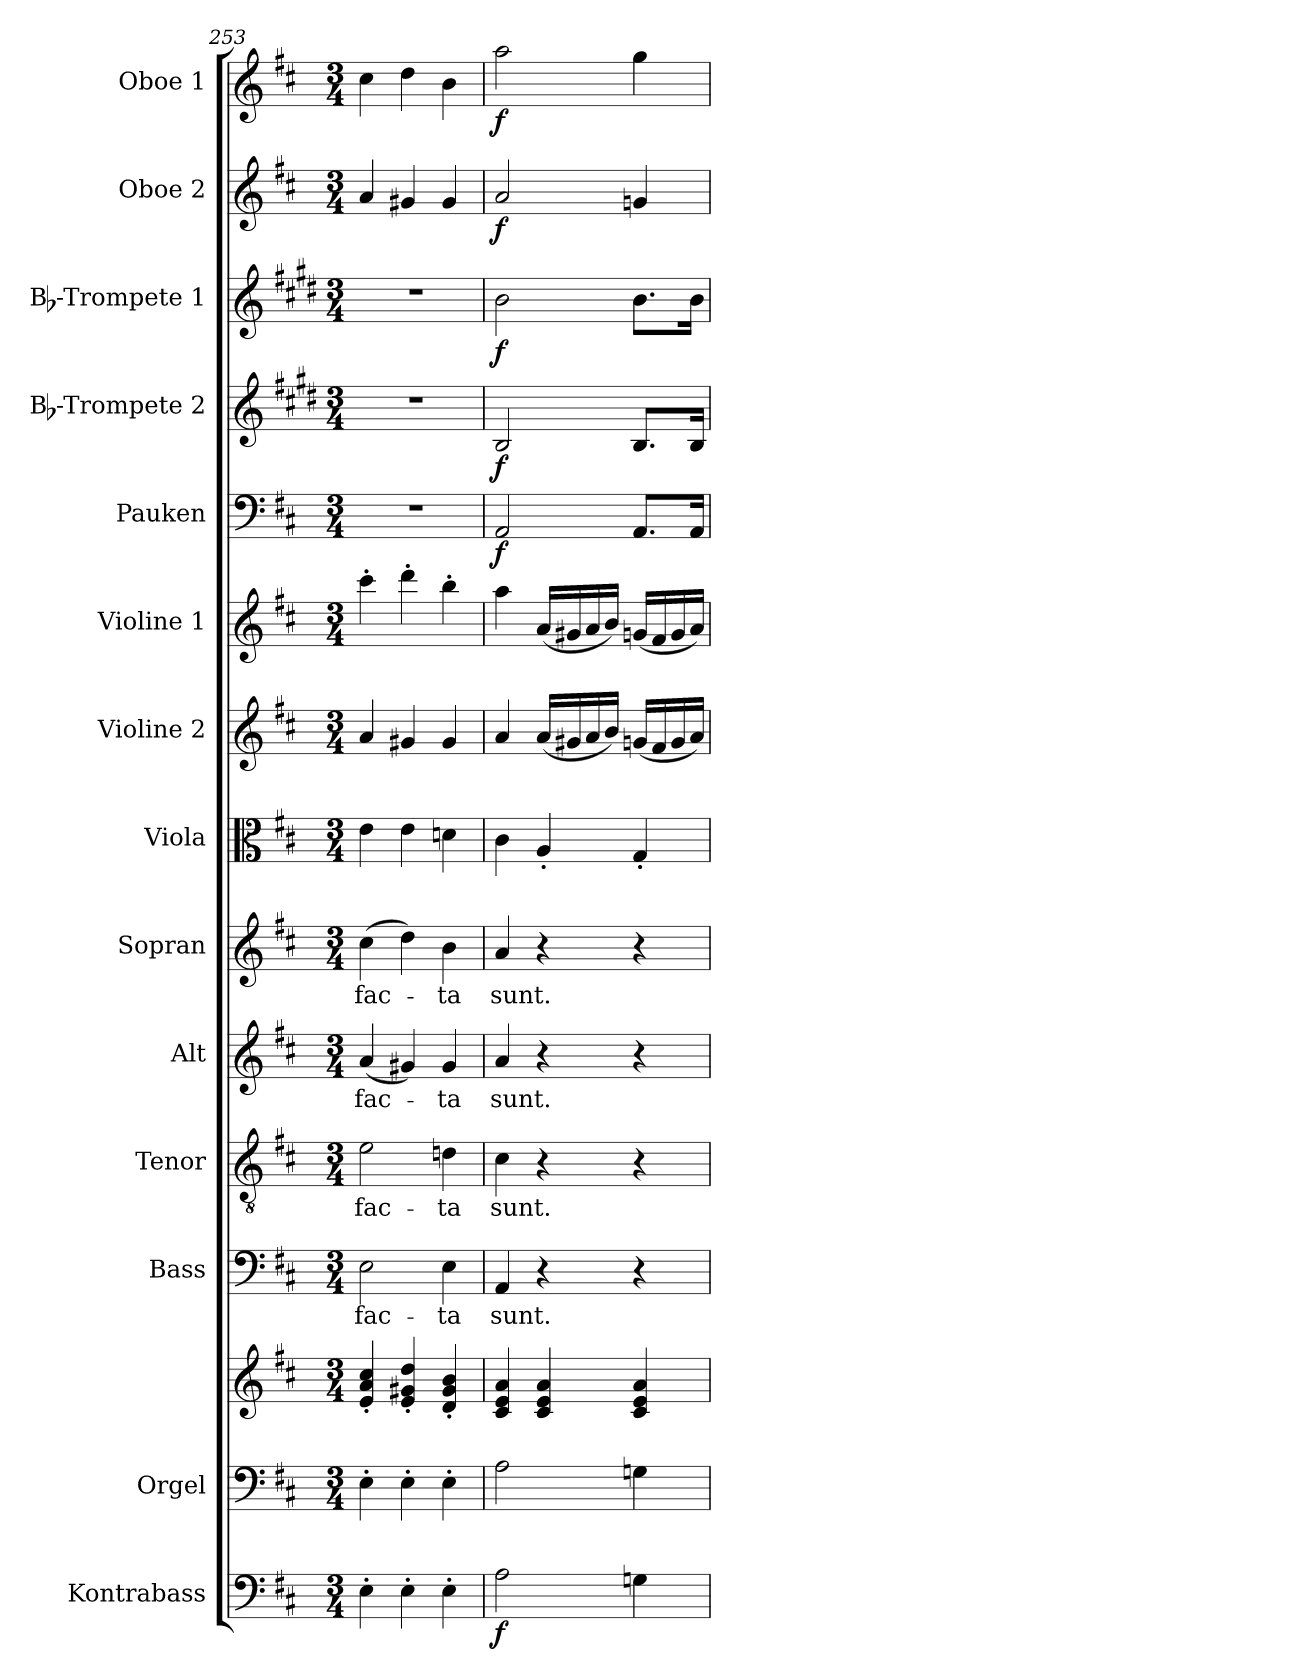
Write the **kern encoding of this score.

**kern	**dynam	**kern	**kern	**kern	**text	**kern	**text	**kern	**text	**kern	**text	**kern	**kern	**kern	**kern	**dynam	**kern	**dynam	**kern	**dynam	**kern	**dynam	**kern	**dynam
*part14	*part14	*part13	*part13	*part12	*part12	*part11	*part11	*part10	*part10	*part9	*part9	*part8	*part7	*part6	*part5	*part5	*part4	*part4	*part3	*part3	*part2	*part2	*part1	*part1
*staff15	*staff15	*staff14	*staff13	*staff12	*staff12	*staff11	*staff11	*staff10	*staff10	*staff9	*staff9	*staff8	*staff7	*staff6	*staff5	*staff5	*staff4	*staff4	*staff3	*staff3	*staff2	*staff2	*staff1	*staff1
*I"Kontrabass	*	*I"Orgel	*	*I"Bass	*	*I"Tenor	*	*I"Alt	*	*I"Sopran	*	*I"Viola	*I"Violine 2	*I"Violine 1	*I"Pauken	*	*I"Bb-Trompete 2	*	*I"Bb-Trompete 1	*	*I"Oboe 2	*	*I"Oboe 1	*
*I'Kb.	*	*I'Org.	*	*I'B.	*	*I'T.	*	*I'A.	*	*I'S.	*	*I'Vla.	*I'Vl. 2	*I'Vl. 1	*I'Pk.	*	*I'Bb Trp. 2	*	*I'Bb Trp. 1	*	*I'Ob. 2	*	*I'Ob. 1	*
*clefF4	*	*clefF4	*clefG2	*clefF4	*	*clefGv2	*	*clefG2	*	*clefG2	*	*clefC3	*clefG2	*clefG2	*clefF4	*	*clefG2	*	*clefG2	*	*clefG2	*	*clefG2	*
*ITrd7c12	*	*	*	*	*	*	*	*	*	*	*	*	*	*	*	*	*ITrd1c2	*	*ITrd1c2	*	*	*	*	*
*k[f#c#]	*	*k[f#c#]	*k[f#c#]	*k[f#c#]	*	*k[f#c#]	*	*k[f#c#]	*	*k[f#c#]	*	*k[f#c#]	*k[f#c#]	*k[f#c#]	*k[f#c#]	*	*k[f#c#]	*	*k[f#c#]	*	*k[f#c#]	*	*k[f#c#]	*
*D:	*	*D:	*D:	*D:	*	*D:	*	*D:	*	*D:	*	*D:	*D:	*D:	*D:	*	*D:	*	*D:	*	*D:	*	*D:	*
*M3/4	*	*M3/4	*M3/4	*M3/4	*	*M3/4	*	*M3/4	*	*M3/4	*	*M3/4	*M3/4	*M3/4	*M3/4	*	*M3/4	*	*M3/4	*	*M3/4	*	*M3/4	*
=253	=253	=253	=253	=253	=253	=253	=253	=253	=253	=253	=253	=253	=253	=253	=253	=253	=253	=253	=253	=253	=253	=253	=253	=253
!	!	!	!	!	!LO:LY:b	!	!LO:LY:b	!	!LO:LY:b	!	!LO:LY:b	!	!	!	!	!	!	!	!	!	!	!	!	!
4EE'>\	.	4E'>\	4e/'< 4a/'< 4cc#/'<	2E\	fac-	2e\	fac-	(<4a/	fac-	(>4cc#\	fac-	4e\	4a/	4ccc#'>\	2.r	.	2.r	.	2.r	.	4a/	.	4cc#\	.
4EE'>\	.	4E'>\	4e/'< 4g#X/'< 4dd/'<	.	.	.	.	4g#X/)	.	4dd\)	.	4e\	4g#X/	4ddd'>\	.	.	.	.	.	.	4g#X/	.	4dd\	.
!	!	!	!	!	!LO:LY:b	!	!LO:LY:b	!	!LO:LY:b	!	!LO:LY:b	!	!	!	!	!	!	!	!	!	!	!	!	!
4EE'>\	.	4E'>\	4d/'< 4g#/'< 4b/'<	4E\	-ta	4dn\	-ta	4g#/	-ta	4b\	-ta	4dn\	4g#/	4bb'>\	.	.	.	.	.	.	4g#/	.	4b\	.
=254	=254	=254	=254	=254	=254	=254	=254	=254	=254	=254	=254	=254	=254	=254	=254	=254	=254	=254	=254	=254	=254	=254	=254	=254
!	!LO:DY:b	!	!	!	!LO:LY:b	!	!LO:LY:b	!	!LO:LY:b	!	!LO:LY:b	!	!	!	!	!LO:DY:b	!	!LO:DY:b	!	!LO:DY:b	!	!LO:DY:b	!	!LO:DY:b
2AA\	f	2A\	4c#/ 4e/ 4a/	4AA/	sunt.	4c#\	sunt.	4a/	sunt.	4a/	sunt.	4c#\	4a/	4aa\	2AA/	f	2A/	f	2a\	f	2a/	f	2aa\	f
.	.	.	4c#/ 4e/ 4a/	4r	.	4r	.	4r	.	4r	.	4A'</	(<16a/LL	(<16a/LL	.	.	.	.	.	.	.	.	.	.
.	.	.	.	.	.	.	.	.	.	.	.	.	16g#X/	16g#X/	.	.	.	.	.	.	.	.	.	.
.	.	.	.	.	.	.	.	.	.	.	.	.	16a/	16a/	.	.	.	.	.	.	.	.	.	.
.	.	.	.	.	.	.	.	.	.	.	.	.	16b/JJ)	16b/JJ)	.	.	.	.	.	.	.	.	.	.
4GGn\	.	4Gn\	4c#/ 4e/ 4a/	4r	.	4r	.	4r	.	4r	.	4G'</	(<16gn/LL	(<16gn/LL	8.AA/L	.	8.A/L	.	8.a\L	.	4gn/	.	4gg\	.
.	.	.	.	.	.	.	.	.	.	.	.	.	16f#/	16f#/	.	.	.	.	.	.	.	.	.	.
.	.	.	.	.	.	.	.	.	.	.	.	.	16g/	16g/	.	.	.	.	.	.	.	.	.	.
.	.	.	.	.	.	.	.	.	.	.	.	.	16a/JJ)	16a/JJ)	16AA/Jk	.	16A/Jk	.	16a\Jk	.	.	.	.	.
=	=	=	=	=	=	=	=	=	=	=	=	=	=	=	=	=	=	=	=	=	=	=	=	=
*-	*-	*-	*-	*-	*-	*-	*-	*-	*-	*-	*-	*-	*-	*-	*-	*-	*-	*-	*-	*-	*-	*-	*-	*-
